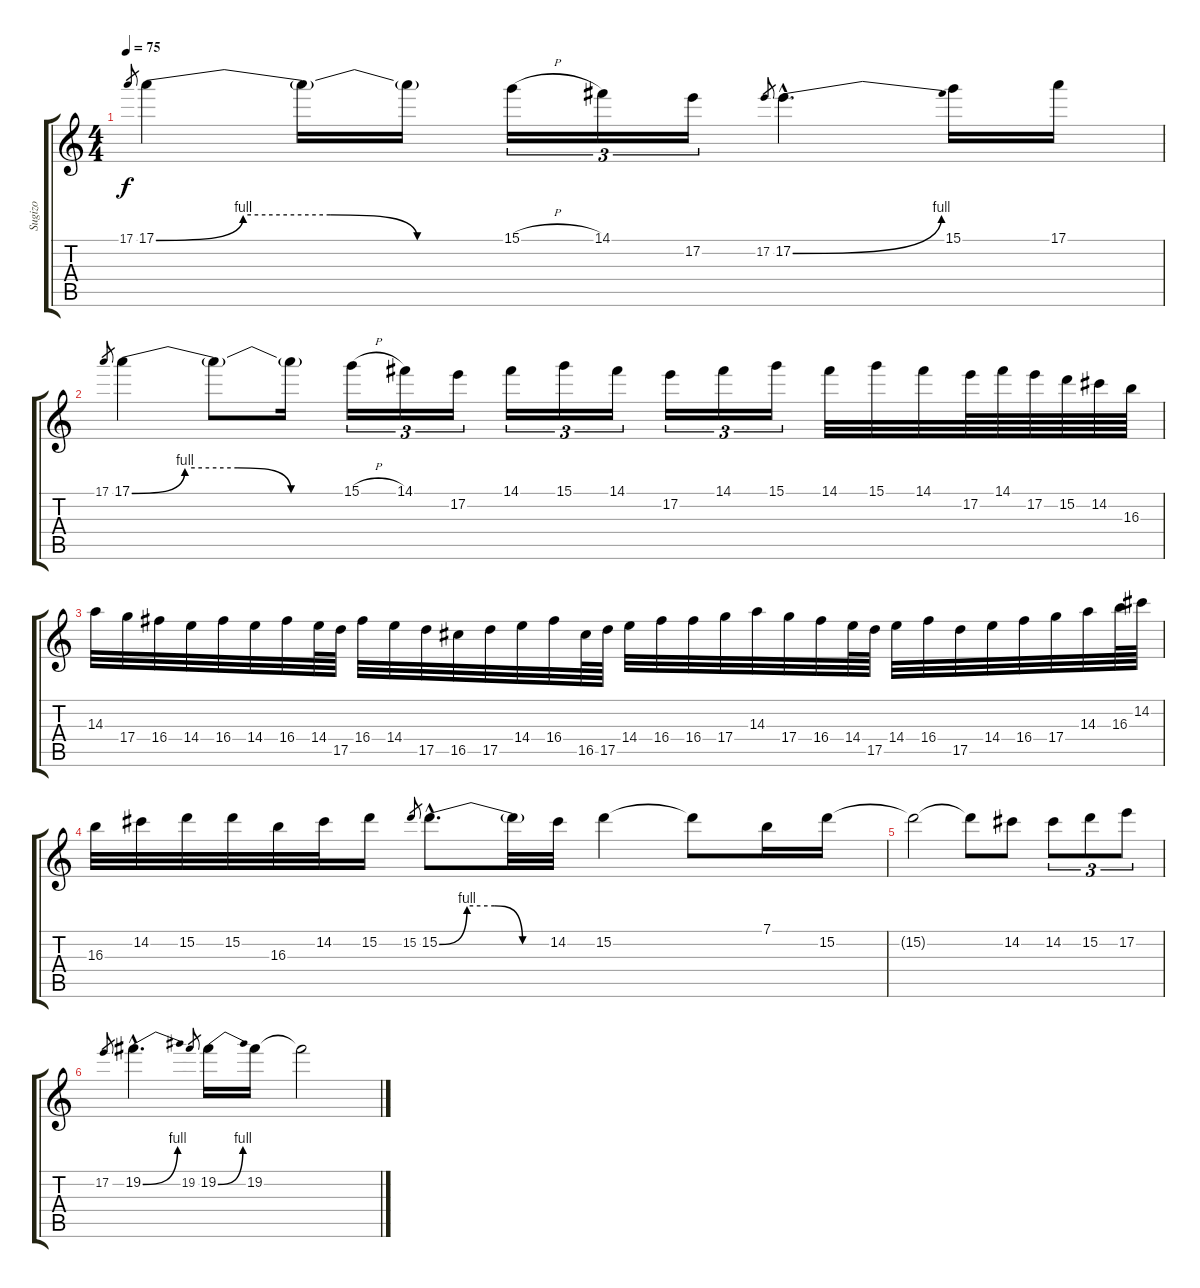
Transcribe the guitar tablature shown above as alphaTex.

\track ("Sugizo" "Sugizo") {instrument electricguitarclean}
\staff {score tabs}
\tuning (E4 B3 G3 D3 A2 E2) {hide}
\ts (4 4)
\tempo 75
\clef g2
\ks c
17.1.8{gr dy f} 17.1{be (custom 0 0 15 4 30 4 45 0 60 0)}.4 17.1{t}.16 17.1{t}.16 15.1{h}.16{tu (3 2)} 14.1.16{tu (3 2)} 17.2.16{tu (3 2)} 17.2.8{gr} 17.2{be (bend 0 0 60 4) hac}.4{d} 15.1.16 17.1.16 |
17.1.8{gr} 17.1{be (custom 0 0 15 4 30 4 45 0 60 0)}.4 17.1{t}.8 17.1{t}.16 15.1{h}.16{tu (3 2)} 14.1.16{tu (3 2)} 17.2.16{tu (3 2)} 14.1.16{tu (3 2)} 15.1.16{tu (3 2)} 14.1.16{tu (3 2)} 17.2.16{tu (3 2)} 14.1.16{tu (3 2)} 15.1.16{tu (3 2)} 14.1.32 15.1.32 14.1.32 17.2.64 14.1.64 17.2.64 15.2.64 14.2.64 16.3.64 |
14.3.32 17.4.32 16.4.32 14.4.32 16.4.32 14.4.32 16.4.32 14.4.64 17.5.64 16.4.32 14.4.32 17.5.32 16.5.32 17.5.32 14.4.32 16.4.32 16.5.64 17.5.64 14.4.32 16.4.32 16.4.32 17.4.32 14.3.32 17.4.32 16.4.32 14.4.64 17.5.64 14.4.32 16.4.32 17.5.32 14.4.32 16.4.32 17.4.32 14.3.32 16.3.64 14.2.64 |
16.3.32 14.2.32 15.2.32 15.2.32 16.3.32 14.2.32 15.2.16 15.2.8{gr} 15.2{be (custom 0 0 15 4 30 4 45 0 60 0) hac}.8{d} 15.2{t}.32 14.2.32 15.2.4 15.2{t}.8 7.1.16 15.2.16 |
15.2{t}.2 15.2{t}.8 14.2.8 14.2.8{tu (3 2)} 15.2.8{tu (3 2)} 17.2.8{tu (3 2)} |
17.2.8{gr} 19.2{be (bend 0 0 60 4) hac}.4{d} 19.2.8{gr} 19.2{be (bend 0 0 60 4)}.16 19.2.16 19.2{t}.2
